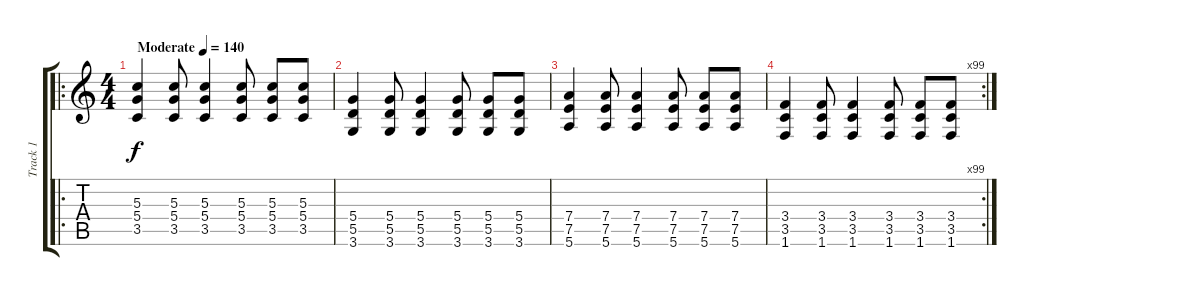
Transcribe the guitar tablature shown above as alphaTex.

\track ("Track 1" "Track 1") {instrument distortionguitar}
\staff {score tabs}
\tuning (E4 B3 G3 D3 A2 E2) {hide}
\ro
\ts (4 4)
\tempo (140 "Moderate")
\clef g2
\ks c
(5.3 5.4 3.5).4{dy f instrument distortionguitar} (5.3 5.4 3.5).8 (5.3 5.4 3.5).4 (5.3 5.4 3.5).8 (5.3 5.4 3.5).8 (5.3 5.4 3.5).8 |
(5.4 5.5 3.6).4 (5.4 5.5 3.6).8 (5.4 5.5 3.6).4 (5.4 5.5 3.6).8 (5.4 5.5 3.6).8 (5.4 5.5 3.6).8 |
(7.4 7.5 5.6).4 (7.4 7.5 5.6).8 (7.4 7.5 5.6).4 (7.4 7.5 5.6).8 (7.4 7.5 5.6).8 (7.4 7.5 5.6).8 |
\rc 99
(3.4 3.5 1.6).4 (3.4 3.5 1.6).8 (3.4 3.5 1.6).4 (3.4 3.5 1.6).8 (3.4 3.5 1.6).8 (3.4 3.5 1.6).8
